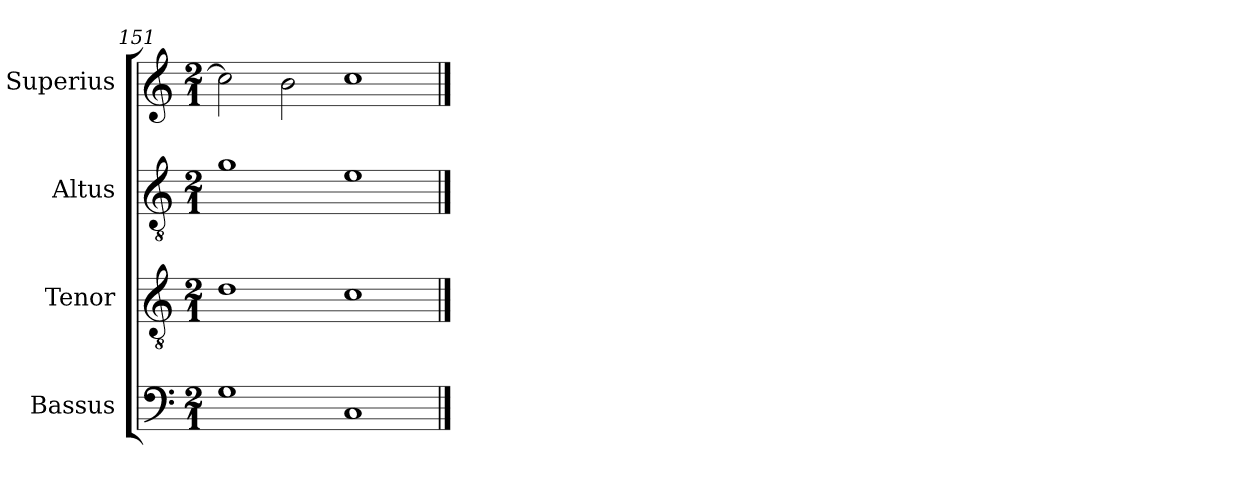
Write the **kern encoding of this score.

**kern	**kern	**kern	**kern
*part4	*part3	*part2	*part1
*staff4	*staff3	*staff2	*staff1
*I"Bassus	*I"Tenor	*I"Altus	*I"Superius
*I'B	*I'T	*I'A	*I'S
*clefF4	*clefGv2	*clefGv2	*clefG2
*k[]	*k[]	*k[]	*k[]
*M2/1	*M2/1	*M2/1	*M2/1
=151	=151	=151	=151
1G	1d	1g	2cc\]
.	.	.	2b\
1C	1c	1e	1cc
==	==	==	==
*-	*-	*-	*-
